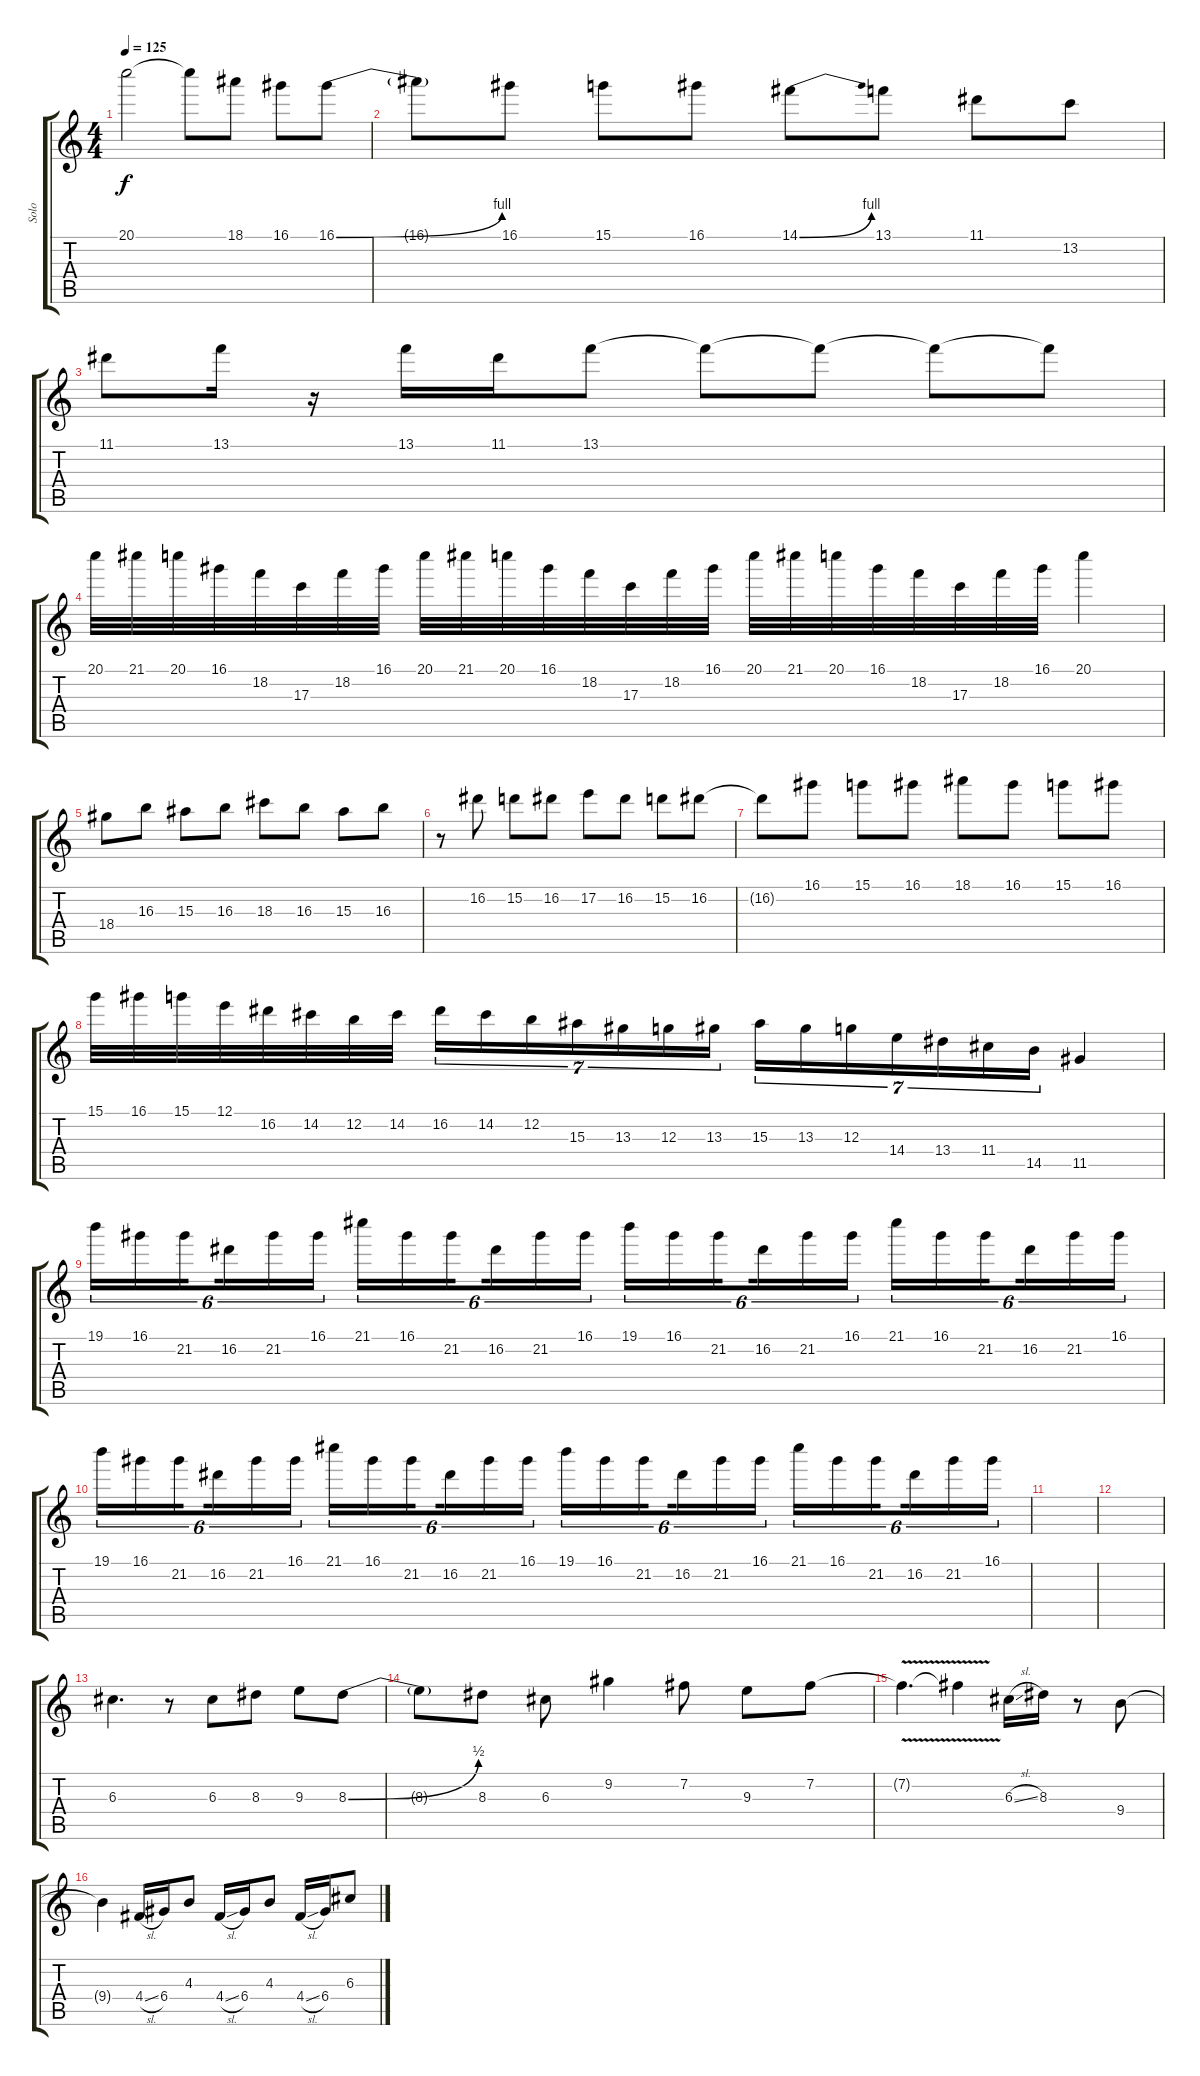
\track ("Solo" "Solo") {instrument overdrivenguitar}
\staff {score tabs}
\tuning (E4 B3 G3 D3 A2 E2) {hide}
\ts (4 4)
\tempo 125
\clef g2
\ks c
20.1.2{dy f} 20.1{t}.8 18.1.8 16.1.8 16.1{be (bend 0 0 60 4)}.8 |
16.1{t}.8 16.1.8 15.1.8 16.1.8 14.1{be (bend 0 0 60 4)}.8 13.1.8 11.1.8 13.2.8 |
11.1.8 13.1.16 r.16 13.1.16 11.1.16 13.1.8 13.1{t}.8 13.1{t}.8 13.1{t}.8 13.1{t}.8 |
20.1.32 21.1.32 20.1.32 16.1.32 18.2.32 17.3.32 18.2.32 16.1.32 20.1.32 21.1.32 20.1.32 16.1.32 18.2.32 17.3.32 18.2.32 16.1.32 20.1.32 21.1.32 20.1.32 16.1.32 18.2.32 17.3.32 18.2.32 16.1.32 20.1.4 |
18.4.8 16.3.8 15.3.8 16.3.8 18.3.8 16.3.8 15.3.8 16.3.8 |
r.8 16.2.8 15.2.8 16.2.8 17.2.8 16.2.8 15.2.8 16.2.8 |
16.2{t}.8 16.1.8 15.1.8 16.1.8 18.1.8 16.1.8 15.1.8 16.1.8 |
15.1.32 16.1.32 15.1.32 12.1.32 16.2.32 14.2.32 12.2.32 14.2.32 16.2.16{tu (7 4)} 14.2.16{tu (7 4)} 12.2.16{tu (7 4)} 15.3.16{tu (7 4)} 13.3.16{tu (7 4)} 12.3.16{tu (7 4)} 13.3.16{tu (7 4)} 15.3.16{tu (7 4)} 13.3.16{tu (7 4)} 12.3.16{tu (7 4)} 14.4.16{tu (7 4)} 13.4.16{tu (7 4)} 11.4.16{tu (7 4)} 14.5.16{tu (7 4)} 11.5.4 |
19.1.16{tu (6 4)} 16.1.16{tu (6 4)} 21.2.16{tu (6 4) beam splitsecondary} 16.2.16{tu (6 4)} 21.2.16{tu (6 4)} 16.1.16{tu (6 4)} 21.1.16{tu (6 4)} 16.1.16{tu (6 4)} 21.2.16{tu (6 4) beam splitsecondary} 16.2.16{tu (6 4)} 21.2.16{tu (6 4)} 16.1.16{tu (6 4)} 19.1.16{tu (6 4)} 16.1.16{tu (6 4)} 21.2.16{tu (6 4) beam splitsecondary} 16.2.16{tu (6 4)} 21.2.16{tu (6 4)} 16.1.16{tu (6 4)} 21.1.16{tu (6 4)} 16.1.16{tu (6 4)} 21.2.16{tu (6 4) beam splitsecondary} 16.2.16{tu (6 4)} 21.2.16{tu (6 4)} 16.1.16{tu (6 4)} |
19.1.16{tu (6 4)} 16.1.16{tu (6 4)} 21.2.16{tu (6 4) beam splitsecondary} 16.2.16{tu (6 4)} 21.2.16{tu (6 4)} 16.1.16{tu (6 4)} 21.1.16{tu (6 4)} 16.1.16{tu (6 4)} 21.2.16{tu (6 4) beam splitsecondary} 16.2.16{tu (6 4)} 21.2.16{tu (6 4)} 16.1.16{tu (6 4)} 19.1.16{tu (6 4)} 16.1.16{tu (6 4)} 21.2.16{tu (6 4) beam splitsecondary} 16.2.16{tu (6 4)} 21.2.16{tu (6 4)} 16.1.16{tu (6 4)} 21.1.16{tu (6 4)} 16.1.16{tu (6 4)} 21.2.16{tu (6 4) beam splitsecondary} 16.2.16{tu (6 4)} 21.2.16{tu (6 4)} 16.1.16{tu (6 4)} |
|
|
6.3.4{d} r.8 6.3.8 8.3.8 9.3.8 8.3{be (bend 0 0 60 2)}.8 |
8.3{t}.8 8.3.8 6.3.8 9.2.4 7.2.8 9.3.8 7.2.8 |
7.2{v t}.4{d} 7.2{t}.4 6.3{sl}.16 8.3.16 r.8 9.4.8 |
9.4{t}.4 4.4{sl}.16 6.4.16 4.3.8 4.4{sl}.16 6.4.16 4.3.8 4.4{sl}.16 6.4.16 6.3.8
